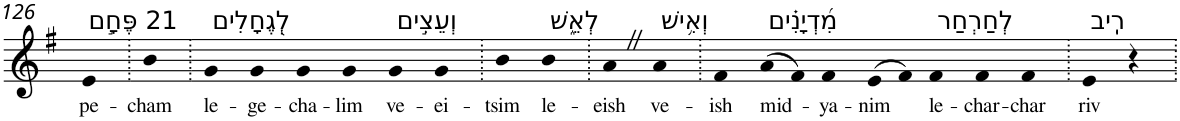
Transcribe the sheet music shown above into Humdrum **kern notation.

**kern	**text
*part1	*part1
*staff1	*staff1
*I"Piano	*
*I'Pno	*
!!LO:PB:g=z
*clefG2	*
*k[f#]	*
*G:	*
=126	=126
!LO:TX:a:t=21 פֶּחָ֣ם	!
!	!LO:LY:b
4e	pe-
=127.	=127.
!	!LO:LY:b
4b	-cham
=128.	=128.
!LO:TX:a:t=לְ֭גֶחָלִים	!
!	!LO:LY:b
4g	le-
!	!LO:LY:b
4g	-ge-
!	!LO:LY:b
4g	-cha-
!	!LO:LY:b
4g	-lim
!LO:TX:a:t=וְעֵצִ֣ים	!
!	!LO:LY:b
4g	ve-
!	!LO:LY:b
4g	-ei-
=129.	=129.
!	!LO:LY:b
4b	-tsim
!LO:TX:a:t=לְאֵ֑שׁ	!
!	!LO:LY:b
4b	le-
=130.	=130.
!	!LO:LY:b
4aZ	-eish
!LO:TX:a:t=וְאִ֥ישׁ	!
!	!LO:LY:b
4a	ve-
=131.	=131.
!	!LO:LY:b
4f#	-ish
!LO:TX:a:t=מִ֝דְיָנִ֗ים	!
!	!LO:LY:b
(>8a	mid-
8f#)	.
!	!LO:LY:b
4f#	-ya-
!	!LO:LY:b
(>8e	-nim
8f#)	.
!LO:TX:a:t=לְחַרְחַר	!
!	!LO:LY:b
4f#	le-
!	!LO:LY:b
4f#	-char-
!	!LO:LY:b
4f#	-char
=132.	=132.
!LO:TX:a:t=רִֽיב	!
!	!LO:LY:b
4e	riv
4r	.
=.	=.
*-	*-
